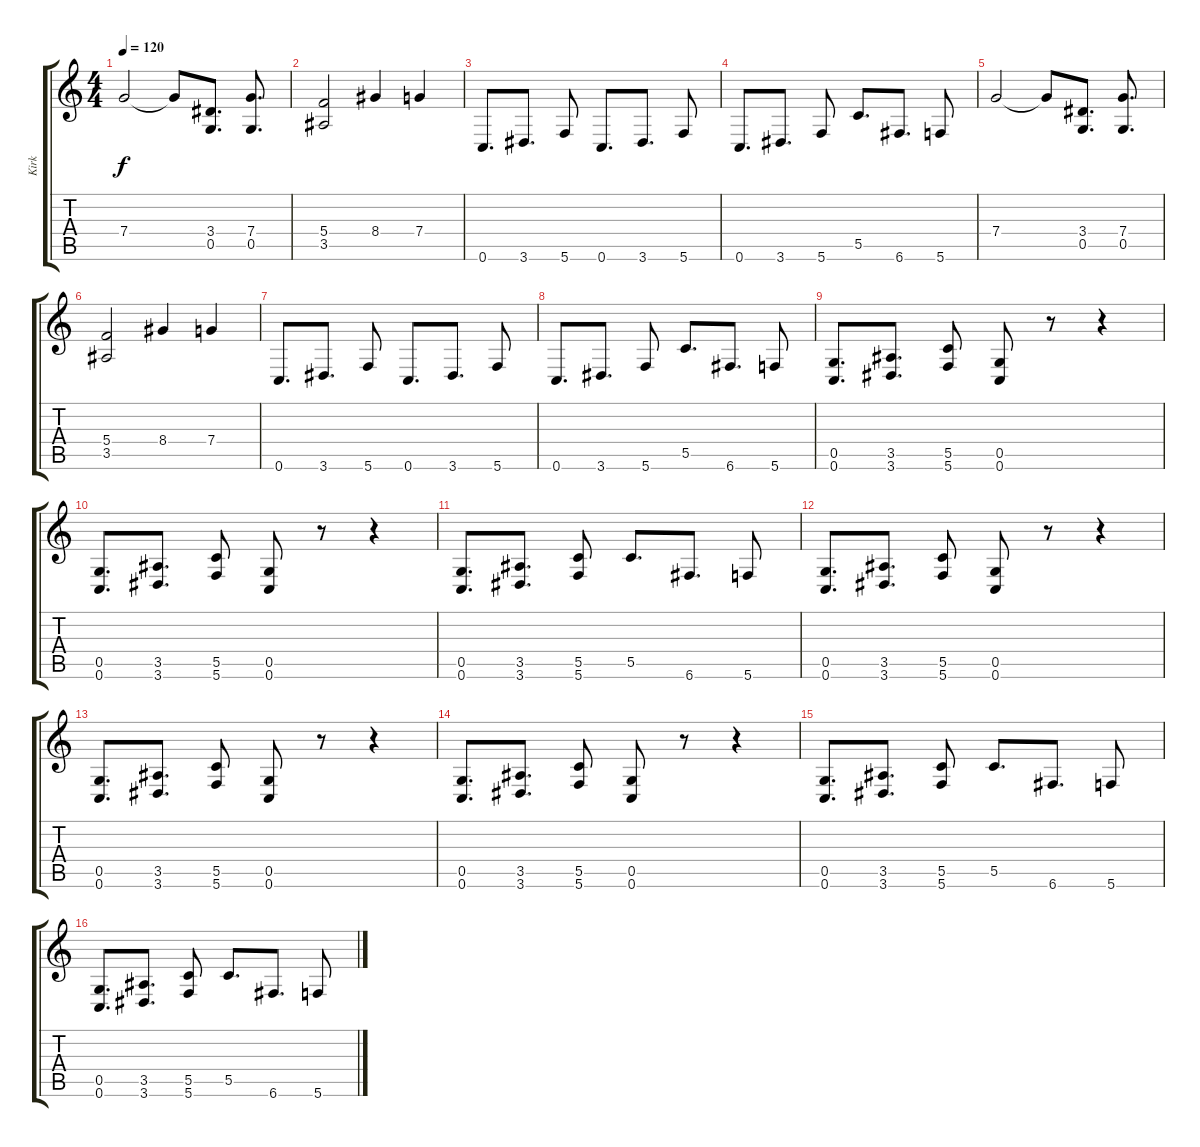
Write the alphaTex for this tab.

\track ("Kirk" "Kirk") {instrument overdrivenguitar}
\staff {score tabs}
\tuning (D4 A3 F3 C3 G2 C2) {hide}
\ts (4 4)
\tempo 120
\clef g2
\ks c
7.4.2{dy f instrument electricguitarclean} 7.4{t}.8 (3.4 0.5).8{d} (7.4 0.5).8{d} |
(5.4 3.5).2 8.4.4 7.4.4 |
0.6.8{d} 3.6.8{d} 5.6.8 0.6.8{d} 3.6.8{d} 5.6.8 |
0.6.8{d} 3.6.8{d} 5.6.8 5.5.8{d} 6.6.8{d} 5.6.8 |
7.4.2{instrument electricguitarclean} 7.4{t}.8 (3.4 0.5).8{d} (7.4 0.5).8{d} |
(5.4 3.5).2 8.4.4 7.4.4 |
0.6.8{d} 3.6.8{d} 5.6.8 0.6.8{d} 3.6.8{d} 5.6.8 |
0.6.8{d} 3.6.8{d} 5.6.8 5.5.8{d} 6.6.8{d} 5.6.8 |
(0.5 0.6).8{d instrument overdrivenguitar} (3.5 3.6).8{d} (5.5 5.6).8 (0.5 0.6).8 r.8 r.4 |
(0.5 0.6).8{d} (3.5 3.6).8{d} (5.5 5.6).8 (0.5 0.6).8 r.8 r.4 |
(0.5 0.6).8{d} (3.5 3.6).8{d} (5.5 5.6).8 5.5.8{d} 6.6.8{d} 5.6.8 |
(0.5 0.6).8{d} (3.5 3.6).8{d} (5.5 5.6).8 (0.5 0.6).8 r.8 r.4 |
(0.5 0.6).8{d instrument overdrivenguitar} (3.5 3.6).8{d} (5.5 5.6).8 (0.5 0.6).8 r.8 r.4 |
(0.5 0.6).8{d} (3.5 3.6).8{d} (5.5 5.6).8 (0.5 0.6).8 r.8 r.4 |
(0.5 0.6).8{d} (3.5 3.6).8{d} (5.5 5.6).8 5.5.8{d} 6.6.8{d} 5.6.8 |
(0.5 0.6).8{d} (3.5 3.6).8{d} (5.5 5.6).8 5.5.8{d} 6.6.8{d} 5.6.8
